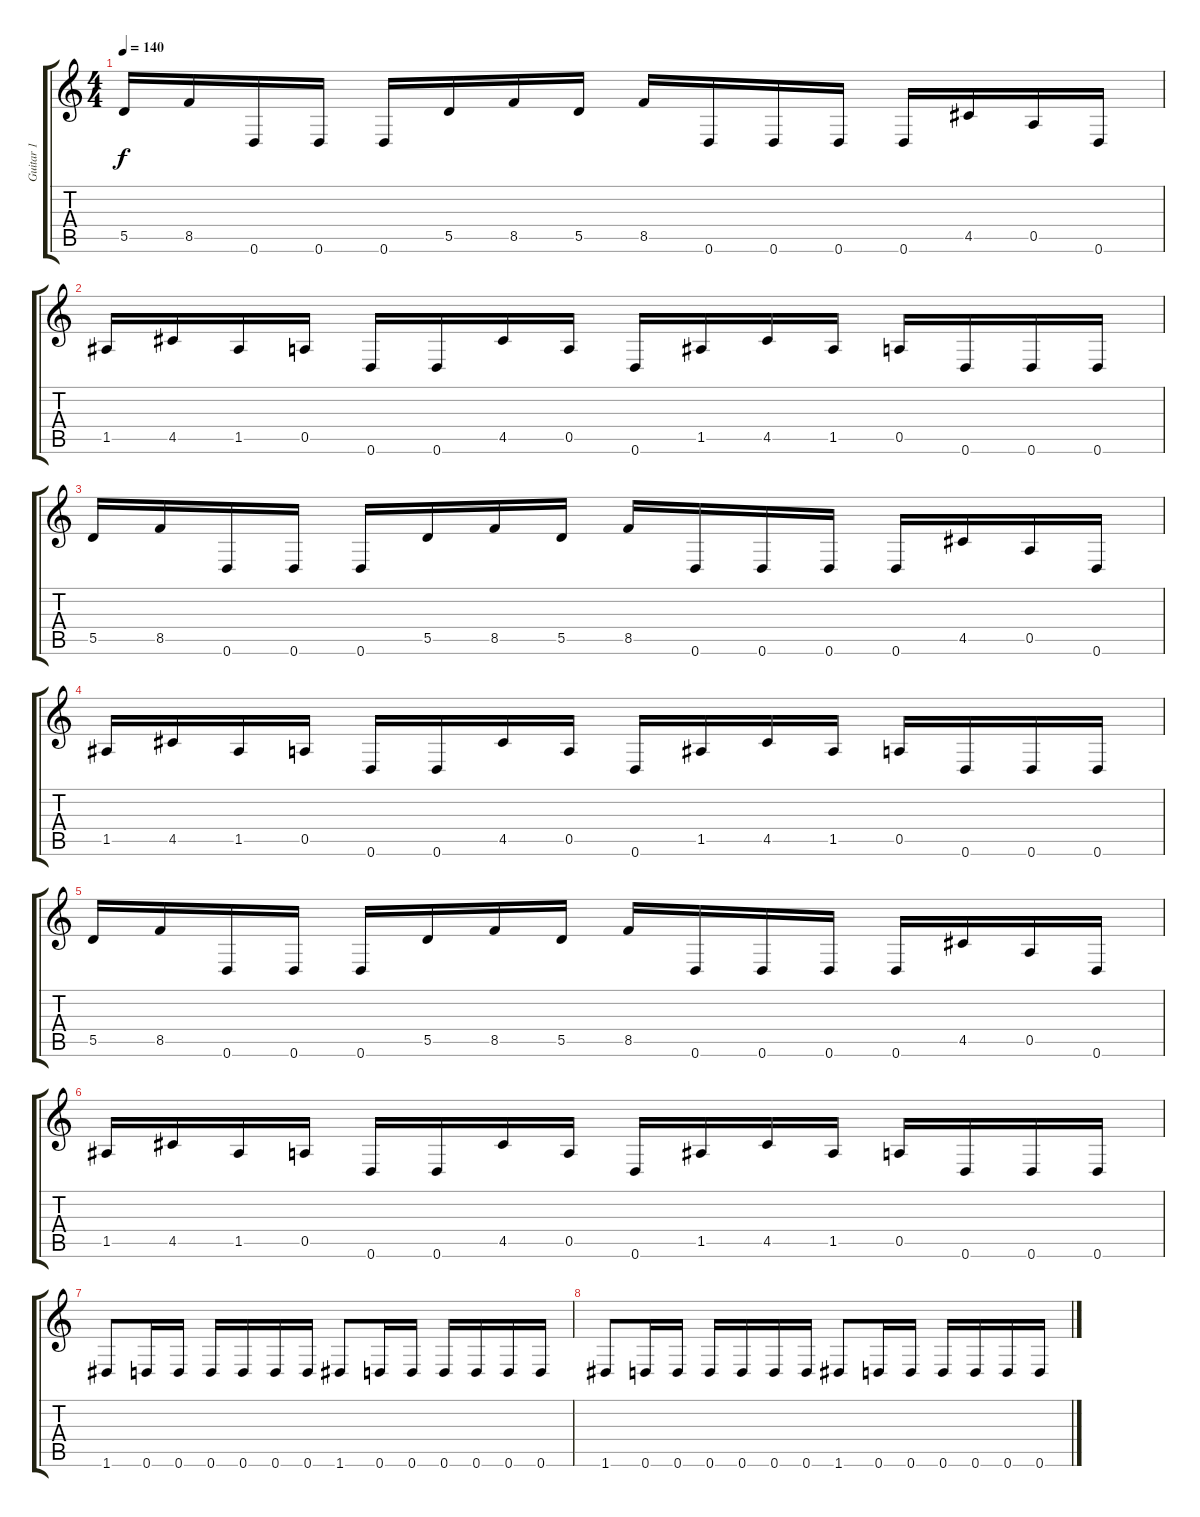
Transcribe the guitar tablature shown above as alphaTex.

\track ("Guitar 1" "Guitar 1") {instrument distortionguitar}
\staff {score tabs}
\tuning (C4 G3 C3 F2 A2 D2) {hide}
\ts (4 4)
\tempo 140
\clef g2
\ks c
5.5.16{dy f} 8.5.16 0.6.16 0.6.16 0.6.16 5.5.16 8.5.16 5.5.16 8.5.16 0.6.16 0.6.16 0.6.16 0.6.16 4.5.16 0.5.16 0.6.16 |
1.5.16 4.5.16 1.5.16 0.5.16 0.6.16 0.6.16 4.5.16 0.5.16 0.6.16 1.5.16 4.5.16 1.5.16 0.5.16 0.6.16 0.6.16 0.6.16 |
5.5.16 8.5.16 0.6.16 0.6.16 0.6.16 5.5.16 8.5.16 5.5.16 8.5.16 0.6.16 0.6.16 0.6.16 0.6.16 4.5.16 0.5.16 0.6.16 |
1.5.16 4.5.16 1.5.16 0.5.16 0.6.16 0.6.16 4.5.16 0.5.16 0.6.16 1.5.16 4.5.16 1.5.16 0.5.16 0.6.16 0.6.16 0.6.16 |
5.5.16 8.5.16 0.6.16 0.6.16 0.6.16 5.5.16 8.5.16 5.5.16 8.5.16 0.6.16 0.6.16 0.6.16 0.6.16 4.5.16 0.5.16 0.6.16 |
1.5.16 4.5.16 1.5.16 0.5.16 0.6.16 0.6.16 4.5.16 0.5.16 0.6.16 1.5.16 4.5.16 1.5.16 0.5.16 0.6.16 0.6.16 0.6.16 |
1.6.8 0.6.16 0.6.16 0.6.16 0.6.16 0.6.16 0.6.16 1.6.8 0.6.16 0.6.16 0.6.16 0.6.16 0.6.16 0.6.16 |
1.6.8 0.6.16 0.6.16 0.6.16 0.6.16 0.6.16 0.6.16 1.6.8 0.6.16 0.6.16 0.6.16 0.6.16 0.6.16 0.6.16
